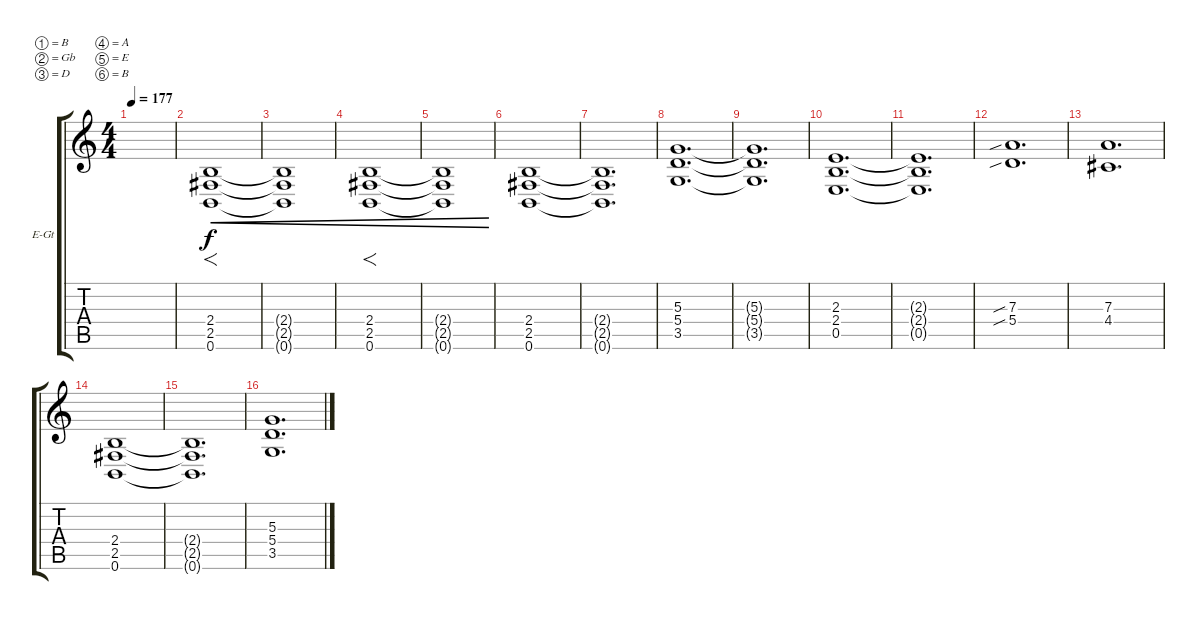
\defaultSystemsLayout 4
\bracketExtendMode groupsimilarinstruments
\firstSystemTrackNameOrientation horizontal
\otherSystemsTrackNameOrientation horizontal
\track ("Peter Steele" "E-Gt") {instrument distortionguitar}
\staff {score tabs}
\tuning (B3 Gb3 D3 A2 E2 B1)
\ts (4 4)
\scale
0.0842771
\tempo 177
\accidentals auto
\clef g2
\ottava regular
\simile none
\ks c
|
\scale
0.124062 (0.6 2.5 2.4).1{f cre} |
\scale
0.425454 (2.4{t} 2.5{t} 0.6{t}).1{cre} |
\scale
0.365556 (0.6 2.5 2.4).1{f cre} |
(2.4{t} 2.5{t} 0.6{t}).1{cre} |
(2.4 2.5 0.6).1 |
(0.6{t} 2.5{t} 2.4{t}).1{d} |
(3.5 5.4 5.3).1{d} |
(5.3{t} 5.4{t} 3.5{t}).1{d} |
(0.5 2.4 2.3).1{d} |
(0.5{t} 2.4{t} 2.3{t}).1{d} |
(7.3{sib} 5.4{sib}).1{d} |
(4.4 7.3).1{d} |
(2.4 2.5 0.6).1 |
(0.6{t} 2.5{t} 2.4{t}).1{d} |
(3.5 5.4 5.3).1{d}
